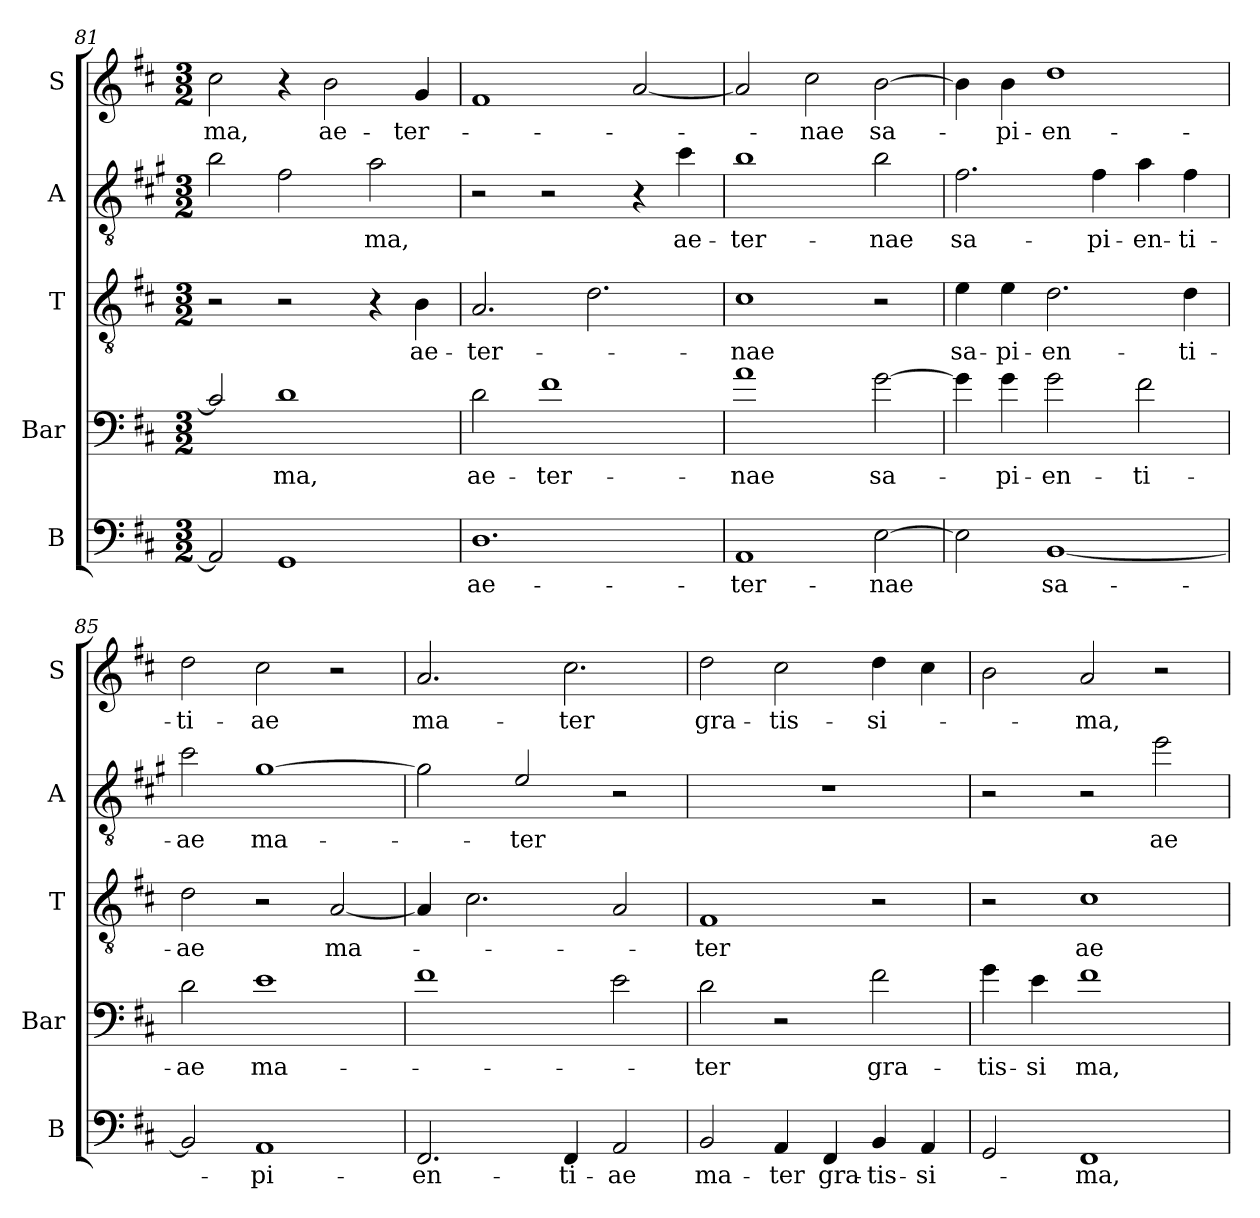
**kern	**text	**kern	**text	**kern	**text	**kern	**text	**kern	**text
*part5	*part5	*part4	*part4	*part3	*part3	*part2	*part2	*part1	*part1
*staff5	*staff5	*staff4	*staff4	*staff3	*staff3	*staff2	*staff2	*staff1	*staff1
*I"B	*	*I"Bar	*	*I"T	*	*I"A	*	*I"S	*
*I'B	*	*I'Bar	*	*I'T	*	*I'A	*	*I'S	*
*clefF4	*	*clefF4	*	*clefGv2	*	*clefGv2	*	*clefG2	*
*	*	*ITrd8c14	*	*	*	*ITrd4c7	*	*	*
*k[f#c#]	*	*k[f#c#]	*	*k[f#c#]	*	*k[f#c#]	*	*k[f#c#]	*
*M3/2	*	*M3/2	*	*M3/2	*	*M3/2	*	*M3/2	*
=81	=81	=81	=81	=81	=81	=81	=81	=81	=81
!	!	!	!	!	!	!	!	!	!LO:LY:b
2AA/]	.	2C#/]	.	2r	.	2e\	.	2cc#\	-ma,
!	!	!	!LO:LY:b	!	!	!	!	!	!
1GG	.	1D	-ma,	2r	.	2B\	.	4r	.
!	!	!	!	!	!	!	!	!	!LO:LY:b
.	.	.	.	.	.	.	.	2b\	ae-
!	!	!	!	!	!	!	!LO:LY:b	!	!
.	.	.	.	4r	.	2d\	-ma,	.	.
!	!	!	!	!	!LO:LY:b	!	!	!	!LO:LY:b
.	.	.	.	4B\	ae-	.	.	4g/	-ter-
=82	=82	=82	=82	=82	=82	=82	=82	=82	=82
!	!LO:LY:b	!	!LO:LY:b	!	!LO:LY:b	!	!	!	!
1.D	ae-	2D\	ae-	2.A/	-ter-	2r	.	1f#	.
!	!	!	!LO:LY:b	!	!	!	!	!	!
.	.	1F#	-ter-	.	.	2r	.	.	.
.	.	.	.	2.d\	.	.	.	.	.
.	.	.	.	.	.	4r	.	[2a/	.
!	!	!	!	!	!	!	!LO:LY:b	!	!
.	.	.	.	.	.	4f#\	ae-	.	.
=83	=83	=83	=83	=83	=83	=83	=83	=83	=83
!	!LO:LY:b	!	!LO:LY:b	!	!LO:LY:b	!	!LO:LY:b	!	!
1AA	-ter-	1A	-nae	1c#	-nae	1e	-ter-	2a/]	.
!	!	!	!	!	!	!	!	!	!LO:LY:b
.	.	.	.	.	.	.	.	2cc#\	-nae
!	!LO:LY:b	!	!LO:LY:b	!	!	!	!LO:LY:b	!	!LO:LY:b
[2E\	-nae	[2G\	sa-	2r	.	2e\	-nae	[2b\	sa-
=84	=84	=84	=84	=84	=84	=84	=84	=84	=84
!	!	!	!	!	!LO:LY:b	!	!LO:LY:b	!	!
2E\]	.	4G\]	.	4e\	sa-	2.B\	sa-	4b\]	.
!	!	!	!LO:LY:b	!	!LO:LY:b	!	!	!	!LO:LY:b
.	.	4G\	-pi-	4e\	-pi-	.	.	4b\	-pi-
!	!LO:LY:b	!	!LO:LY:b	!	!LO:LY:b	!	!	!	!LO:LY:b
[1BB	sa-	2G\	-en-	2.d\	-en-	.	.	1dd	-en-
!	!	!	!	!	!	!	!LO:LY:b	!	!
.	.	.	.	.	.	4B\	-pi-	.	.
!	!	!	!LO:LY:b	!	!	!	!LO:LY:b	!	!
.	.	2F#\	-ti-	.	.	4d\	-en-	.	.
!	!	!	!	!	!LO:LY:b	!	!LO:LY:b	!	!
.	.	.	.	4d\	-ti-	4B\	-ti-	.	.
!!LO:LB:g=z
=85	=85	=85	=85	=85	=85	=85	=85	=85	=85
!	!	!	!LO:LY:b	!	!LO:LY:b	!	!LO:LY:b	!	!LO:LY:b
2BB/]	.	2D\	-ae	2d\	-ae	2f#\	-ae	2dd\	-ti-
!	!LO:LY:b	!	!LO:LY:b	!	!	!	!LO:LY:b	!	!LO:LY:b
1AA	-pi-	1E	ma-	2r	.	[1c#	ma-	2cc#\	-ae
!	!	!	!	!	!LO:LY:b	!	!	!	!
.	.	.	.	[2A/	ma-	.	.	2r	.
=86	=86	=86	=86	=86	=86	=86	=86	=86	=86
!	!LO:LY:b	!	!	!	!	!	!	!	!LO:LY:b
2.FF#/	-en-	1F#	.	4A/]	.	2c#\]	.	2.a/	ma-
.	.	.	.	2.c#\	.	.	.	.	.
!	!	!	!	!	!	!	!LO:LY:b	!	!
.	.	.	.	.	.	2A/	-ter	.	.
!	!LO:LY:b	!	!	!	!	!	!	!	!LO:LY:b
4FF#/	-ti-	.	.	.	.	.	.	2.cc#\	-ter
!	!LO:LY:b	!	!	!	!	!	!	!	!
2AA/	-ae	2E\	.	2A/	.	2r	.	.	.
=87	=87	=87	=87	=87	=87	=87	=87	=87	=87
!	!LO:LY:b	!	!LO:LY:b	!	!LO:LY:b	!	!	!	!LO:LY:b
2BB/	ma-	2D\	-ter	1F#	-ter	1.r	.	2dd\	gra-
!	!LO:LY:b	!	!	!	!	!	!	!	!LO:LY:b
4AA/	-ter	2r	.	.	.	.	.	2cc#\	-tis-
!	!LO:LY:b	!	!	!	!	!	!	!	!
4FF#/	gra-	.	.	.	.	.	.	.	.
!	!LO:LY:b	!	!LO:LY:b	!	!	!	!	!	!LO:LY:b
4BB/	-tis-	2F#\	gra-	2r	.	.	.	4dd\	-si-
!	!LO:LY:b	!	!	!	!	!	!	!	!
4AA/	si-	.	.	.	.	.	.	4cc#\	.
=88	=88	=88	=88	=88	=88	=88	=88	=88	=88
!	!	!	!LO:LY:b	!	!	!	!	!	!
2GG/	.	4G\	-tis-	2r	.	2r	.	2b\	.
!	!	!	!LO:LY:b	!	!	!	!	!	!
.	.	4E\	-si	.	.	.	.	.	.
!	!LO:LY:b	!	!LO:LY:b	!	!LO:LY:b	!	!	!	!LO:LY:b
1FF#	-ma,	1F#	ma,	1c#	ae-	2r	.	2a/	-ma,
!	!	!	!	!	!	!	!LO:LY:b	!	!
.	.	.	.	.	.	2a\	ae-	2r	.
=	=	=	=	=	=	=	=	=	=
*-	*-	*-	*-	*-	*-	*-	*-	*-	*-
